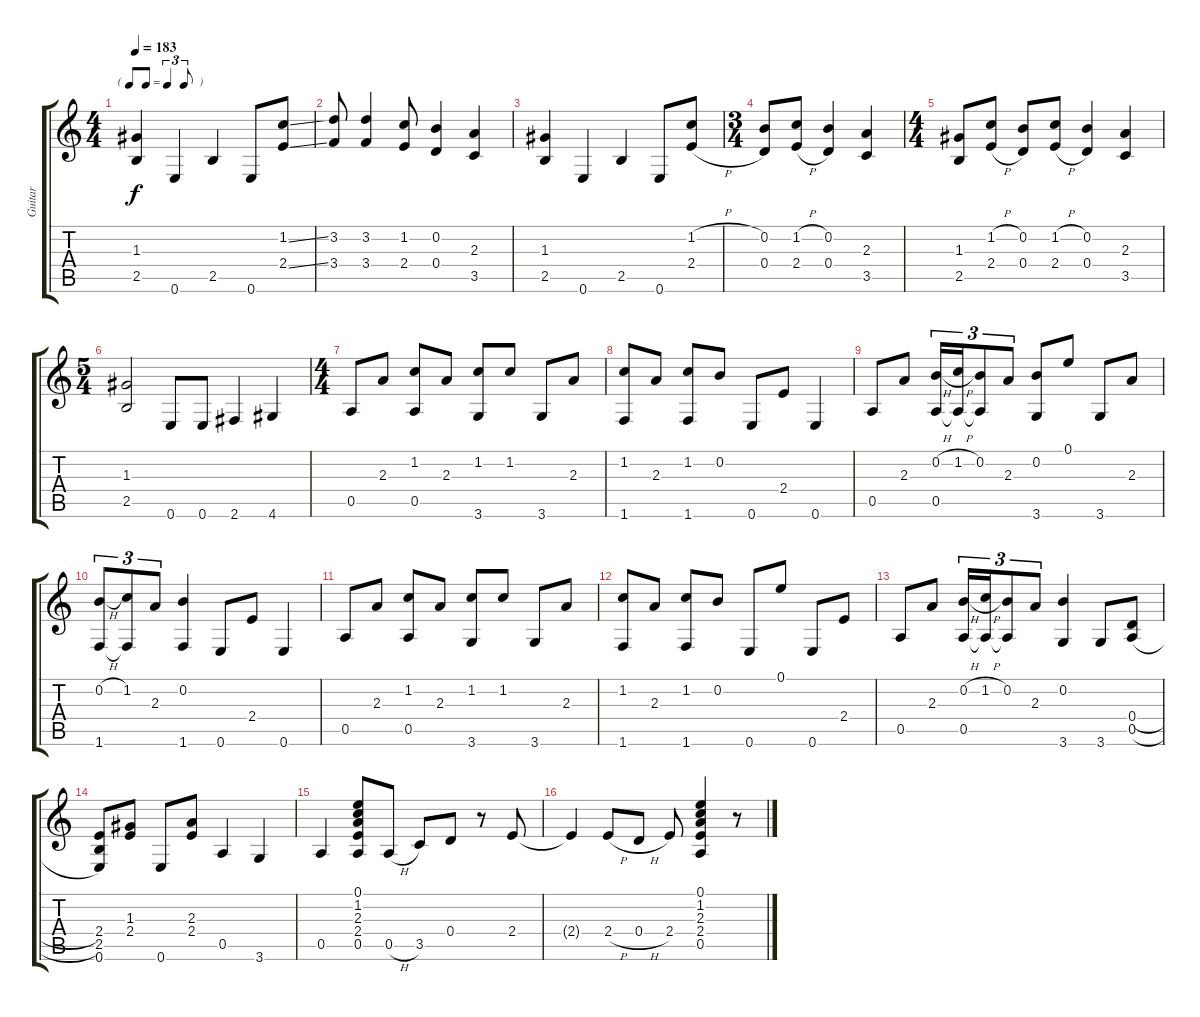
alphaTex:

\track ("Guitar" "Guitar") {instrument acousticguitarsteel}
\staff {score tabs}
\tuning (E4 B3 G3 D3 A2 E2) {hide}
\ts (4 4)
\tf triplet8th
\tempo 183
\clef g2
\ks c
(1.3 2.5).4{dy f} 0.6.4 2.5.4 0.6.8 (1.2{ss} 2.4{ss}).8 |
(3.2 3.4).8 (3.2 3.4).4 (1.2 2.4).8 (0.2 0.4).4 (2.3 3.5).4 |
(1.3 2.5).4 0.6.4 2.5.4 0.6.8 (1.2{h} 2.4{h}).8 |
\ts (3 4)
(0.2 0.4).8 (1.2{h} 2.4{h}).8 (0.2 0.4).4 (2.3 3.5).4 |
\ts (4 4)
(1.3 2.5).8 (1.2{h} 2.4{h}).8 (0.2 0.4).8 (1.2{h} 2.4{h}).8 (0.2 0.4).4 (2.3 3.5).4 |
\ts (5 4)
(1.3 2.5).2 0.6.8 0.6.8 2.6.4 4.6.4 |
\ts (4 4)
0.5.8 2.3.8 (1.2 0.5).8 2.3.8 (1.2 3.6).8 1.2.8 3.6.8 2.3.8 |
(1.2 1.6).8 2.3.8 (1.2 1.6).8 0.2.8 0.6.8 2.4.8 0.6.4 |
0.5.8 2.3.8 (0.2{h} 0.5).16{tu (3 2)} (1.2{h} 0.5{t}).16{tu (3 2)} (0.2 0.5{t}).8{tu (3 2)} 2.3.8{tu (3 2)} (0.2 3.6).8 0.1.8 3.6.8 2.3.8 |
(0.2{h} 1.6).8{tu (3 2)} (1.2 1.6{t}).8{tu (3 2)} 2.3.8{tu (3 2)} (0.2 1.6).4 0.6.8 2.4.8 0.6.4 |
0.5.8 2.3.8 (1.2 0.5).8 2.3.8 (1.2 3.6).8 1.2.8 3.6.8 2.3.8 |
(1.2 1.6).8 2.3.8 (1.2 1.6).8 0.2.8 0.6.8 0.1.8 0.6.8 2.4.8 |
0.5.8 2.3.8 (0.2{h} 0.5).16{tu (3 2)} (1.2{h} 0.5{t}).16{tu (3 2)} (0.2 0.5{t}).8{tu (3 2)} 2.3.8{tu (3 2)} (0.2 3.6).4 3.6.8 (0.4{h} 0.5{h}).8 |
(2.4 2.5 0.6).8 (1.3 2.4).8 0.6.8 (2.3 2.4).8 0.5.4 3.6.4 |
0.5.4 (0.1 1.2 2.3 2.4 0.5).8 0.5{h}.8 3.5.8 0.4.8 r.8 2.4.8 |
2.4{t}.4 2.4{h}.8 0.4{h}.8 2.4.8 (0.1 1.2 2.3 2.4 0.5).4 r.8
